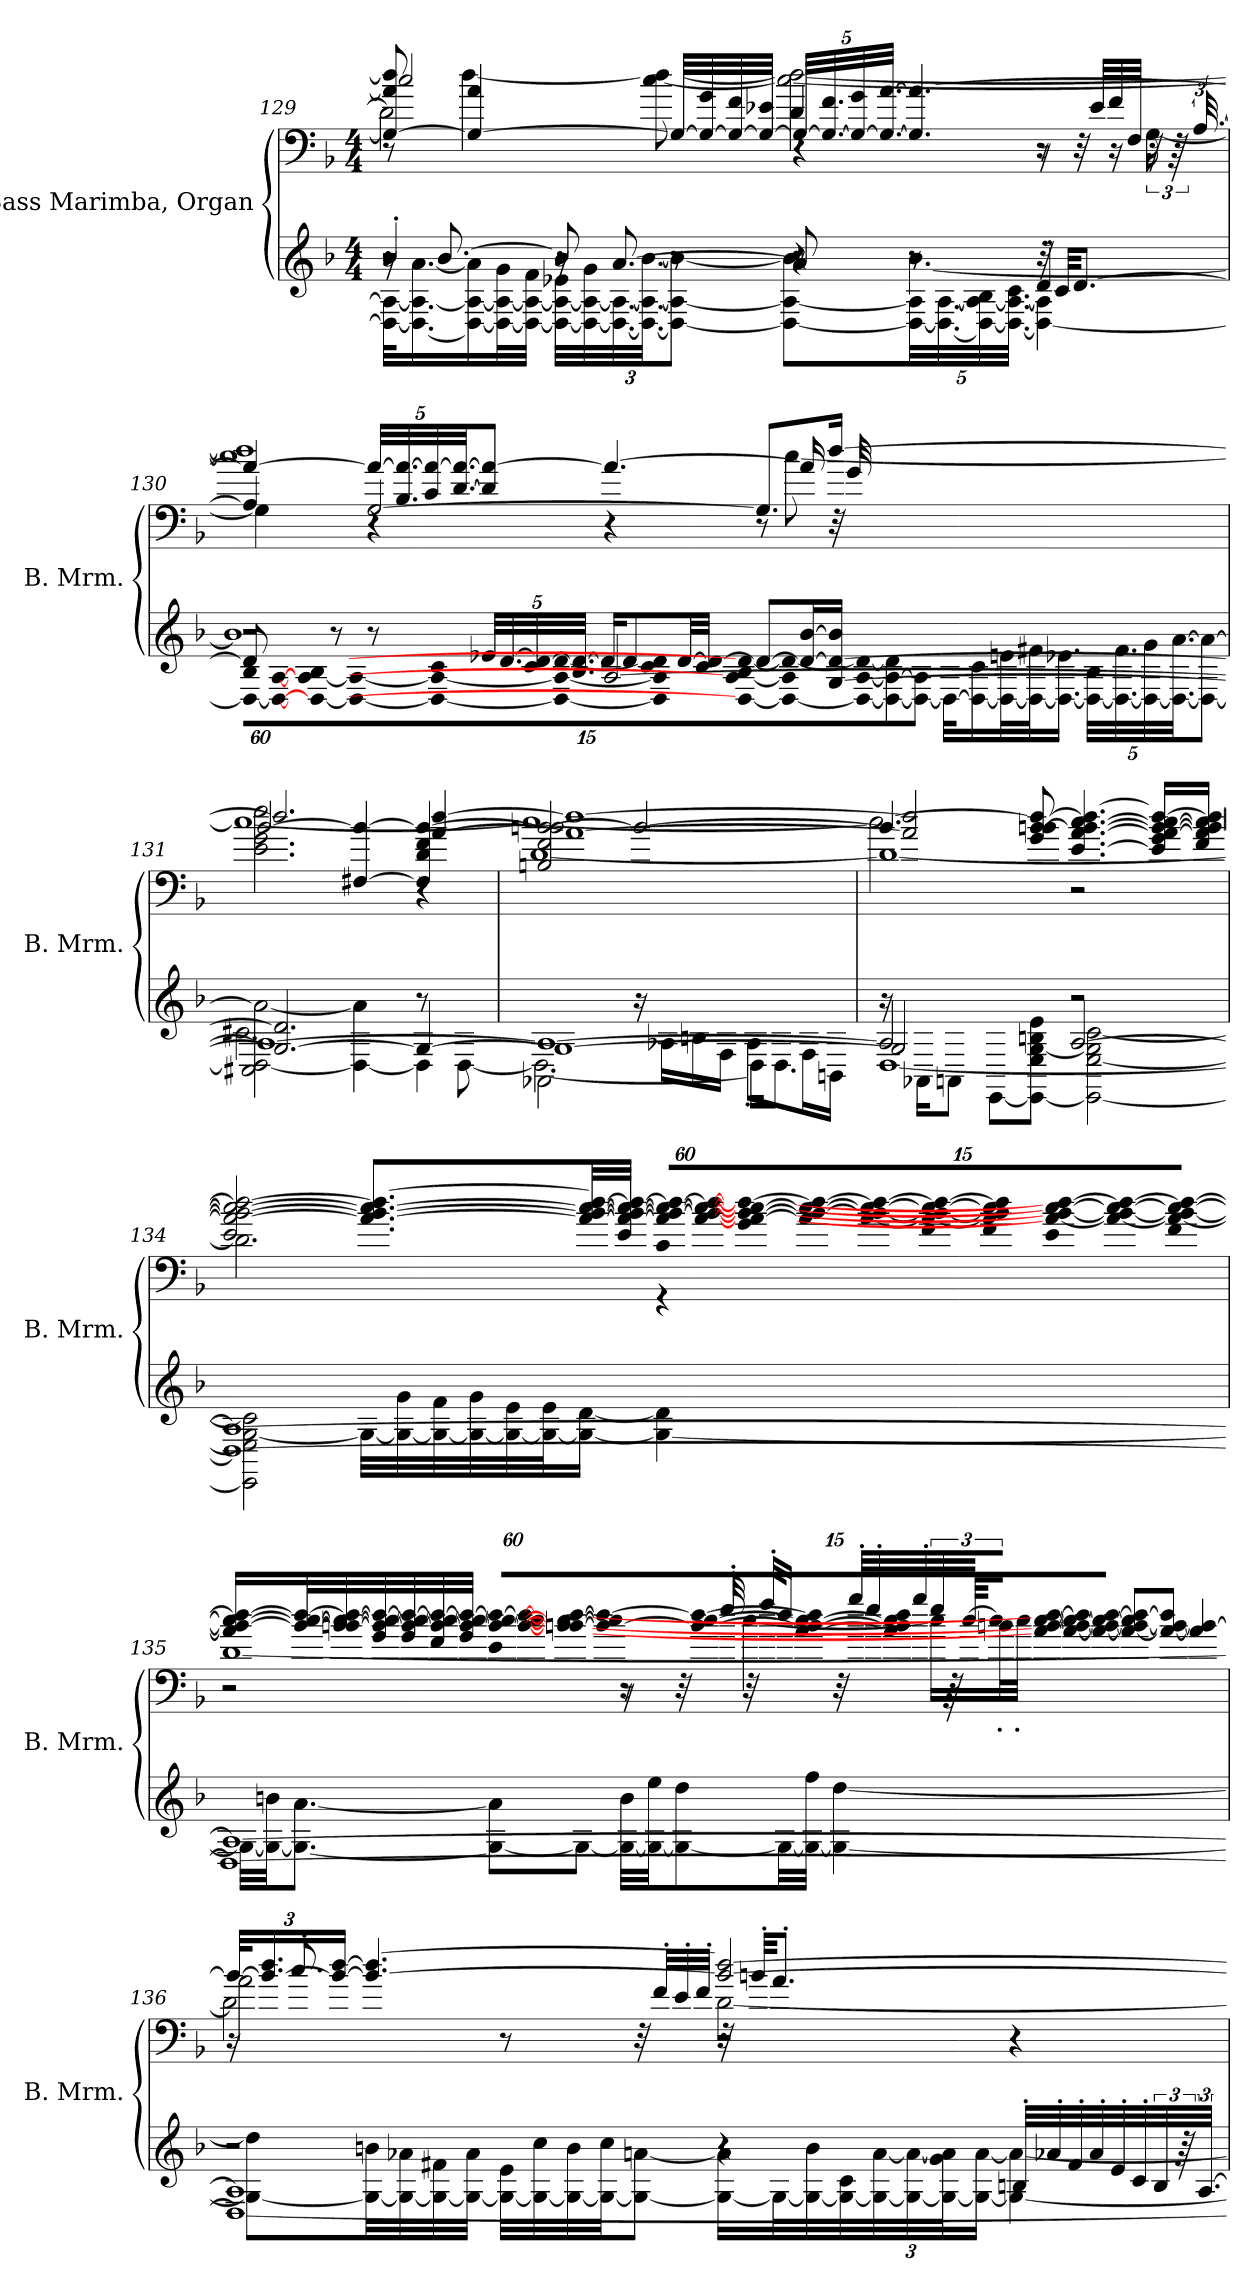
**kern	**kern
*part1	*part1
*staff2	*staff1
*I"Bass Marimba, Organ	*
*I'B. Mrm.	*
!!LO:LB:g=z
*clefG2	*clefF4
*k[b-]	*k[b-]
*M4/4	*M4/4
*MM67	*MM67
=129	=129
*^	*^
*	*^	*	*^
*	*	*^	*	*	*^
4b-'/	32D\_ 32A\_KLL	16r	2r	8G/_ 8a/] 8dd/]	8r	2cc/	2d\]
.	16.D\_ 16.A\_ [16.a\	.	.	.	.	.	.
.	.	[8.b-/	.	.	.	.	.
.	16D\_ 16A\_ 16a\]	.	.	4G/_ 4a/	[4dd\	.	.
.	32D\_ 32A\_ 32g\L	.	.	.	.	.	.
.	32D\_ 32A\_ 32f\JJJ	.	.	.	.	.	.
16r	32D\_ 32A\_ 32e-X\LLL	8b-/]	.	.	.	.	.
.	32D\_ 32A\_ 32g\	.	.	.	.	.	.
*	*Xbrackettup	*	*	*	*	*	*
[8.a/	48.D\_ 48.A\_	.	.	.	.	.	.
.	48.D\_ 48.A\_ [48.b-\JJ	.	.	.	.	.	.
*	*	*	*	*MM76	*	*	*
.	8D\_ 8A\_ 8b-\_J	8r	.	32G/LLL_	[8cc\ 8dd\_	.	.
.	.	.	.	32G/_ 32g/	.	.	.
.	.	.	.	32G/_ 32f/	.	.	.
.	.	.	.	32G/_ 32e-X/JJJ	.	.	.
*	*	*	*	*Xbrackettup	*	*	*
*	*	*	*	*MM78	*	*	*
8a/]	8D\_ 8A\_ 8b-\]L	4r	8r	40G/LLL_	2cc\_ 2dd\_	4d/	4r
.	.	.	.	40.G/_ 40.f/	.	.	.
*	*	*	*	*MM80	*	*	*
.	.	.	.	40G/_ 40g/	.	.	.
.	.	.	.	40.G/_ [40.a/JJJ	.	.	.
*	*	*	*	*MM82	*	*	*
8r	40D\_ 40A\]LL	.	[4.b-\	4.G/] 4.a/_	.	.	.
.	40.D\_ [40.A\	.	.	.	.	.	.
.	40D\_ 40A\_ 40B-\	.	.	.	.	.	.
.	40.D\_ 40.A\_ 40.c\JJJ	.	.	.	.	.	.
4d'/	4D\_ 4A\]	32r	.	.	.	16r	8r
.	.	32c/KKL	.	.	.	.	.
*	*	*	*	*MM86	*	*	*
.	.	[8.d/J	.	.	.	32r	.
.	.	.	.	.	.	32e-/LLL	.
*	*	*	*	*MM88	*	*	*
.	.	.	.	.	.	32f/	16r
.	.	.	.	.	.	32F/JJJ	.
*	*	*	*	*	*	*brackettup	*
*	*	*	*	*MM90	*	*	*
.	.	.	.	.	.	48r	[16G\
.	.	.	.	.	.	96r	.
.	.	.	.	.	.	[48.A/	.
!!LO:LB:g=z	!!	!!	!!
=130	=130	=130	=130	=130	=130	=130	=130
*	*	*	*	*MM91	*	*	*
!	!LO:N:vis=32	!	!	!	!	!	!
2r	1920%53D\_ 1920%53B-\LLL	8d/]	1b-]	4a/_	1cc] 1dd]	4A/]	4G\]
!	!LO:N:vis=32	!	!	!	!	!	!
.	1920%53D\_ [1920%53A\	.	.	.	.	.	.
.	1920ryy	.	.	.	.	.	.
!	!LO:N:vis=32	!	!	!	!	!	!
.	1920%53D\_ 1920%53A\_ 1920%53B-\	.	.	.	.	.	.
!	!LO:N:vis=64	!	!	!	!	!	!
.	640%9D\_ 640%9A\_K	.	.	.	.	.	.
!	!LO:N:vis=32	!	!	!	!	!	!
.	1920%53D\_ 1920%53A\_ 1920%53c\	.	.	.	.	.	.
!	!LO:N:vis=32	!	!	!	!	!	!
.	1920%53D\_ 1920%53A\_ [1920%53d\	8r	.	.	.	.	.
!	!LO:N:vis=32	!	!	!	!	!	!
.	1920%53D\_ 1920%53A\_ 1920%53c\ 1920%53d\_	.	.	.	.	.	.
.	1920ryy	.	.	.	.	.	.
!	!LO:N:vis=32	!	!	!	!	!	!
.	1920%53D\_ 1920%53A\_ 1920%53B-\ 1920%53d\_	.	.	.	.	.	.
!	!LO:N:vis=64	!	!	!	!	!	!
.	640%9D\_ 640%9A\] 640%9d\_K	.	.	.	.	.	.
!	!LO:N:vis=32	!	!	!	!	!	!
.	1920%53D\_ [1920%53A\ 1920%53d\_JJ	.	.	.	.	.	.
*	*	*	*	*Xbrackettup	*	*	*
.	8D\_ 8A\_ 8d\]	8r	.	40a/LLL_	.	[2G/	4r
.	.	.	.	40.B-/ 40.a/_	.	.	.
.	.	.	.	40c/ 40a/_	.	.	.
.	.	.	.	[40.d/ 40.a/_JJ	.	.	.
.	8D\_ 8A\]J	40e-X/LLL	.	8d/] 8a/_J	.	.	.
.	.	[40.d/	.	.	.	.	.
.	.	40c/ 40d/_	.	.	.	.	.
.	.	40.B-/ 40.d/_JJJ	.	.	.	.	.
[2A/	32D\KLL_	16d/KL]	.	4.a/_	.	.	4r
.	16D\_ 16c\	.	.	.	.	.	.
.	.	8d/	.	.	.	.	.
.	32D\_ 32en\L	.	.	.	.	.	.
.	32D\_ 32f#X\J	.	.	.	.	.	.
.	16.D\_ 16.e-X\JJ	.	.	.	.	.	.
.	.	[32d/LL	.	.	.	.	.
.	.	32c/ 32d/_JJJ	.	.	.	.	.
*	*	*	*	*MM65	*	*	*
.	40D\_ 40B-\LLL	8d/L_	.	.	.	8.G/L]	8r
.	40.D\_ 40.f#\	.	.	.	.	.	.
.	40D\_ 40g\	.	.	.	.	.	.
.	40.D\_ [40.a\JJ	.	.	.	.	.	.
*	*	*	*	*MM52	*	*	*
.	8D\_ 8a\_J	16d/_ [16b-/L	.	16a/]	.	.	[8cc\
*	*	*	*	*MM45	*	*	*
.	.	[16G/ 16d/_ 16b-/]JJ	.	32r	.	[16dd/Jk	.
.	.	.	.	32g/	.	.	.
!!LO:LB:g=z	!!	!!	!!
=131	=131	=131	=131	=131	=131	=131	=131
*	*	*	*	*MM50	*	*	*
1A_	2C#X\ 2D\_ 2a\_	2.G/_ 2.d/]	2.c#X\	[2b-/	2.e\ 2.g\ 2.ee\	2.dd/]	1cc_
.	4D\_ 4a\]	.	.	[4F#X/ 4b-/_	.	.	.
.	4D\]	4G/_	8r	4F#/] 4d/ 4f/ 4b-/_	4r	[4a/ [4dd/	.
.	.	.	[8D\	.	.	.	.
=132	=132	=132	=132	=132	=132	=132	=132
1A_	2AA-X\	1G_	2.D\_	2Bn/ 2f/ 2b-/_ 2bn/	[1d	1a_ 1dd_	1cc_
.	16r	.	.	2b-/_	.	.	.
.	16A-X\LL	.	.	.	.	.	.
.	16Bn\	.	.	.	.	.	.
.	16F\JJ	.	.	.	.	.	.
.	8A-'\L	.	16D\KL]	.	.	.	.
.	.	.	8.D\J	.	.	.	.
.	16F\L	.	.	.	.	.	.
.	16BBn\JJ	.	.	.	.	.	.
=133	=133	=133	=133	=133	=133	=133	=133
2A/]	16r	2G/]	[1D	4.b-/_	1d_	2a/] 2dd/]	2cc\]
.	16AA-X\KL	.	.	.	.	.	.
.	8AAn\J	.	.	.	.	.	.
.	[8EE\L	.	.	.	.	.	.
.	8EE\_ 8E\ [8G\ 8Bn\ 8e\J	.	.	8g/ 8b-/_ 8bn/ [8dd/	.	.	.
[2A/	2EE\_ [2E\ 2G\] [2c\	2r	.	[4.e/ [4.a/ 4.b-/_ [4.cc/ 4.dd/_	.	2r	2r
.	.	.	.	16e/] 16g/ 16a/_ 16b-/_ 16cc/_ 16dd/_LL	.	.	.
.	.	.	.	16f/ 16a/_ 16b-/_ 16cc/_ 16dd/_JJ	.	.	.
*v	*v	*v	*v	*	*	*	*
*	*v	*v	*v	*v
!!LO:PB:g=z
=134	=134
*	*MM30
*^	*^
*	*^	*	*
1A_	2EE\] 2E\] [2G\ 2c\]	1D_	2e/ 2a/_ 2b-/_ 2cc/_ 2dd/_	2.d\]
*	*	*	*MM31	*
.	32G\LLL_	.	8.a/_ 8.b-/_ 8.cc/_ 8.dd/_L	.
.	32G\_ 32g\	.	.	.
.	32G\_ 32f\	.	.	.
.	32G\_ 32g\	.	.	.
.	32G\_ 32e\	.	.	.
.	32G\_ 32e\J	.	.	.
*	*	*	*MM45	*
.	16G\_ [16d\JJ	.	32a/_ 32b-/_ 32cc/_ 32dd/_LL	.
.	.	.	32e/ 32a/_ 32b-/_ 32cc/_ 32dd/_JJJ	.
*	*	*	*MM50	*
!	!	!	!LO:N:vis=32	!
.	4G\_ 4d\]	.	1920%53c/ 1920%53a/] 1920%53b-/_ 1920%53cc/_ 1920%53dd/_LLL	4r
!	!	!	!LO:N:vis=32	!
.	.	.	[1920%53a/ 1920%53b-/_ 1920%53cc/_ 1920%53dd/_	.
.	.	.	1920ryy	.
!	!	!	!LO:N:vis=32	!
.	.	.	1920%53g/ 1920%53a/_ 1920%53b-/_ 1920%53cc/_ 1920%53dd/_	.
!	!	!	!LO:N:vis=64	!
.	.	.	640%9a/] 640%9b-/_ 640%9cc/_ 640%9dd/_K	.
!	!	!	!LO:N:vis=32	!
.	.	.	[1920%53a/ 1920%53b-/_ 1920%53cc/_ 1920%53dd/_	.
*	*	*	*MM60	*
!	!	!	!LO:N:vis=32	!
.	.	.	1920%53f/ 1920%53a/_ 1920%53b-/_ 1920%53cc/_ 1920%53dd/_	.
!	!	!	!LO:N:vis=32	!
.	.	.	1920%53f/ 1920%53a/_ 1920%53b-/_ 1920%53cc/_ 1920%53dd/_	.
.	.	.	1920ryy	.
!	!	!	!LO:N:vis=32	!
.	.	.	1920%53e/ 1920%53a/_ 1920%53b-/_ 1920%53cc/_ 1920%53dd/_	.
!	!	!	!LO:N:vis=64	!
.	.	.	640%9a/_ 640%9b-/_ 640%9cc/_ 640%9dd/_K	.
!	!	!	!LO:N:vis=32	!
.	.	.	1920%53f/ 1920%53a/_ 1920%53b-/_ 1920%53cc/_ 1920%53dd/_JJJ	.
*	*	*	*v	*v
!!LO:LB:g=z
=135	=135	=135	=135
*	*	*	*MM69
*	*	*	*^
*	*	*	*	*^
*	*	*	*	*	*^
1A_	32G\LLL_	1D_	16a/] 16b-/_ 16cc/_ 16dd/_LL	2r	2r	[1d
.	32G\_ 32bn\JJ	.	.	.	.	.
*	*	*	*MM75	*	*	*
.	8.G\_ [8.a\J	.	32b-/_ 32cc/_ 32dd/_L	.	.	.
.	.	.	32b-/_ 32bn/ 32cc/_ 32dd/_	.	.	.
*	*	*	*MM78	*	*	*
.	.	.	32g/ 32b-/_ 32cc/_ 32dd/_	.	.	.
.	.	.	32g/ 32b-/_ 32cc/_ 32dd/_	.	.	.
*	*	*	*MM84	*	*	*
.	.	.	32f/ 32b-/_ 32cc/_ 32dd/_	.	.	.
.	.	.	32g/ 32b-/_ 32cc/_ 32dd/_JJJ	.	.	.
*	*	*	*MM90	*	*	*
!	!	!	!LO:N:vis=32	!	!	!
.	8G\_ 8a\]L	.	1920%53e/ 1920%53b-/_ 1920%53cc/] 1920%53dd/_LLL	.	.	.
!	!	!	!LO:N:vis=32	!	!	!
.	.	.	1920%53b-/_ [1920%53cc/ 1920%53dd/_	.	.	.
.	.	.	1920ryy	.	.	.
!	!	!	!LO:N:vis=32	!	!	!
.	.	.	1920%53b-/_ 1920%53bn/ 1920%53cc/_ 1920%53dd/_	.	.	.
!	!	!	!LO:N:vis=64	!	!	!
.	.	.	640%9b-/_ 640%9cc/] 640%9dd/_K	.	.	.
!	!	!	!LO:N:vis=32	!	!	!
.	.	.	1920%53b-/_ [1920%53cc/ 1920%53dd/_	.	.	.
!	!	!	!LO:N:vis=32	!	!	!
.	8G\J_	.	[1920%53a/ 1920%53b-/_ 1920%53cc/_ 1920%53dd/]	.	.	.
!	!	!	!LO:N:vis=32	!	!	!
.	.	.	1920%53a/_ 1920%53b-/_ 1920%53cc/] [1920%53dd/	.	.	.
.	.	.	1920ryy	.	.	.
!	!	!	!LO:N:vis=64	!	!	!
.	.	.	640%9a/_ 640%9b-/_ [640%9cc/ 640%9dd/_K	.	.	.
!	!	!	!LO:N:vis=32	!	!	!
.	.	.	1920%53a/_ 1920%53b-/_ 1920%53cc/_ 1920%53dd/]	.	.	.
!	!	!	!LO:N:vis=32	!	!	!
.	.	.	1920%53a/_ 1920%53b-/_ 1920%53cc/_ [1920%53dd/JJJ	.	.	.
.	32G\_ 32b\LLL	.	8a/_ 8b-/_ 8cc/] 8dd/_L	8r	16r	.
.	32G\_ 32ee\JJ	.	.	.	.	.
.	8G\_ 8dd\	.	.	.	32r	.
.	.	.	.	.	32ee'/	.
.	.	.	8a/_ 8b-/_ 8dd/]J	[4cc\	32r	.
.	.	.	.	.	32ff'/KLL	.
.	32G\LL_	.	.	.	16dd/JJ	.
.	32G\_ 32ff\JJJ	.	.	.	.	.
.	4G\_ [4dd\	.	4a/] 4b-/_	.	32r	.
.	.	.	.	.	32gg'/LLL	.
.	.	.	.	.	32ee'/	.
.	.	.	.	.	32gg'/	.
*	*	*	*	*	*brackettup	*
.	.	.	.	16cc\LL]	48ee/JJJ	.
.	.	.	.	.	96r	.
.	.	.	.	.	[48.cc/KLL	.
.	.	.	.	32bn'\L	16cc/JJ]	.
.	.	.	.	32cc'\JJJ	.	.
!!LO:LB:g=z	!!	!!	!!
=136	=136	=136	=136	=136	=136	=136
*	*	*^	*	*	*	*
*	*	*	*	*Xbrackettup	*	*	*
1A]	8G\_ 8dd\]L	2r	1D_	48b-/KLL_	2a\	16r	2d\]
.	.	.	.	24.b-/_ 24.dd/	.	.	.
.	.	.	.	.	.	8.cc'/	.
.	.	.	.	24b-/_ [24dd/JJ	.	.	.
.	32G\_ 32bn\LL	.	.	4.b-/_ 4.dd/_	.	.	.
.	32G\_ 32a-X\	.	.	.	.	.	.
.	32G\_ 32f#X\	.	.	.	.	.	.
.	32G\_ 32a-\JJJ	.	.	.	.	.	.
.	32G\_ 32e\LLL	.	.	.	.	8r	.
.	32G\_ 32cc\	.	.	.	.	.	.
.	32G\_ 32b\	.	.	.	.	.	.
.	32G\_ 32cc\JJ	.	.	.	.	.	.
.	8G\_ [8an\J	.	.	.	.	32r	.
.	.	.	.	.	.	32f'/LLL	.
.	.	.	.	.	.	32e'/	.
.	.	.	.	.	.	32f'/JJJ	.
.	16G\_ 16a\]LL	4r	.	2b-/_ 2dd/_	[2d\	32r	2r
.	.	.	.	.	.	32bn'/KKL	.
.	32G\L_	.	.	.	.	8.a'/J	.
.	32G\_ 32b\	.	.	.	.	.	.
.	48G\_ 48c\	.	.	.	.	.	.
.	48G\_ [48a\	.	.	.	.	.	.
.	48G\_ 48a\_	.	.	.	.	.	.
.	48G\_ 48g\ 48a\]J	.	.	.	.	.	.
.	24G\_ [24a\JJ	.	.	.	.	.	.
.	4G\_ 4a\_	32Bn'/LLL	.	.	.	4r	.
.	.	32a-X'/	.	.	.	.	.
.	.	32f#'/	.	.	.	.	.
.	.	32a-'/	.	.	.	.	.
.	.	32e'/	.	.	.	.	.
.	.	32c'/	.	.	.	.	.
*	*	*brackettup	*	*	*	*	*
.	.	48B/JJJ	.	.	.	.	.
.	.	96r	.	.	.	.	.
.	.	[48.A/	.	.	.	.	.
*v	*v	*v	*v	*	*	*	*
*	*v	*v	*v	*v
=	=
*-	*-
